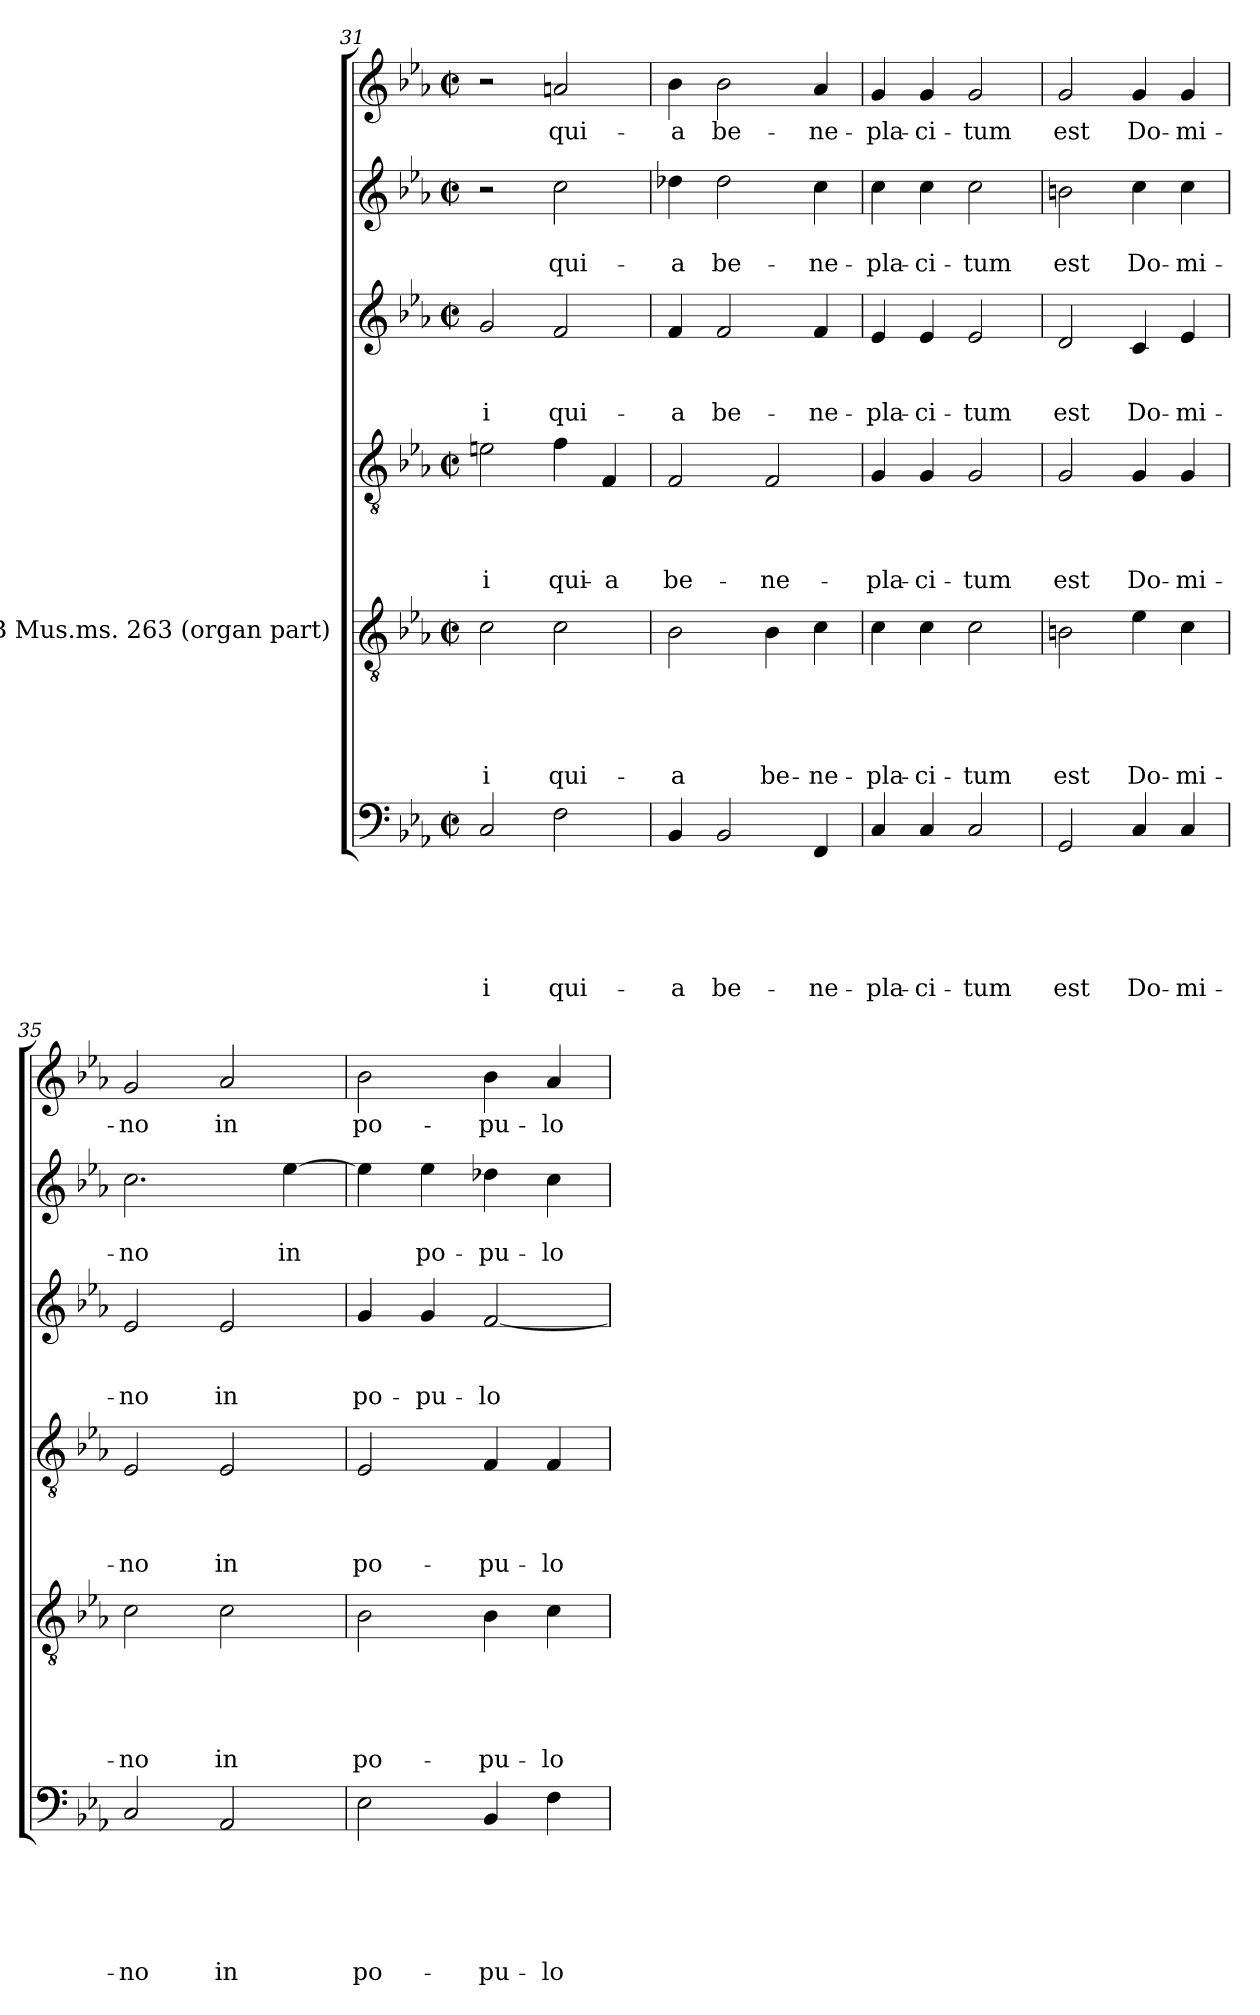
**kern	**text	**text	**text	**text	**text	**text	**kern	**text	**text	**text	**text	**text	**kern	**text	**text	**text	**text	**kern	**text	**text	**text	**kern	**text	**text	**kern	**text
*part6	*part6	*part6	*part6	*part6	*part6	*part6	*part5	*part5	*part5	*part5	*part5	*part5	*part4	*part4	*part4	*part4	*part4	*part3	*part3	*part3	*part3	*part2	*part2	*part2	*part1	*part1
*staff6	*staff6	*staff6	*staff6	*staff6	*staff6	*staff6	*staff5	*staff5	*staff5	*staff5	*staff5	*staff5	*staff4	*staff4	*staff4	*staff4	*staff4	*staff3	*staff3	*staff3	*staff3	*staff2	*staff2	*staff2	*staff1	*staff1
*	*	*	*	*	*	*	*I"BSB Mus.ms. 263 (organ part)	*	*	*	*	*	*	*	*	*	*	*	*	*	*	*	*	*	*	*
!!LO:PB:g=z
*clefF4	*	*	*	*	*	*	*clefGv2	*	*	*	*	*	*clefGv2	*	*	*	*	*clefG2	*	*	*	*clefG2	*	*	*clefG2	*
*k[b-e-a-]	*	*	*	*	*	*	*k[b-e-a-]	*	*	*	*	*	*k[b-e-a-]	*	*	*	*	*k[b-e-a-]	*	*	*	*k[b-e-a-]	*	*	*k[b-e-a-]	*
*E-:	*	*	*	*	*	*	*E-:	*	*	*	*	*	*E-:	*	*	*	*	*E-:	*	*	*	*E-:	*	*	*E-:	*
*M2/2	*	*	*	*	*	*	*M2/2	*	*	*	*	*	*M2/2	*	*	*	*	*M2/2	*	*	*	*M2/2	*	*	*M2/2	*
*met(c|)	*	*	*	*	*	*	*met(c|)	*	*	*	*	*	*met(c|)	*	*	*	*	*met(c|)	*	*	*	*met(c|)	*	*	*met(c|)	*
=31	=31	=31	=31	=31	=31	=31	=31	=31	=31	=31	=31	=31	=31	=31	=31	=31	=31	=31	=31	=31	=31	=31	=31	=31	=31	=31
!	!	!	!	!	!	!LO:LY:b	!	!	!	!	!	!LO:LY:b	!	!	!	!	!LO:LY:b	!	!	!	!LO:LY:b	!	!	!	!	!
2C/	.	.	.	.	.	-i	2c\	.	.	.	.	-i	2en\	.	.	.	-i	2g/	.	.	-i	2r	.	.	2r	.
!	!	!	!	!	!	!LO:LY:b	!	!	!	!	!	!LO:LY:b	!	!	!	!	!LO:LY:b	!	!	!	!LO:LY:b	!	!	!LO:LY:b	!	!LO:LY:b
2F\	.	.	.	.	.	qui-	2c\	.	.	.	.	qui-	4f\	.	.	.	qui-	2f/	.	.	qui-	2cc\	.	qui-	2an/	qui-
!	!	!	!	!	!	!	!	!	!	!	!	!	!	!	!	!	!LO:LY:b	!	!	!	!	!	!	!	!	!
.	.	.	.	.	.	.	.	.	.	.	.	.	4F/	.	.	.	-a	.	.	.	.	.	.	.	.	.
=32	=32	=32	=32	=32	=32	=32	=32	=32	=32	=32	=32	=32	=32	=32	=32	=32	=32	=32	=32	=32	=32	=32	=32	=32	=32	=32
!	!	!	!	!	!	!LO:LY:b	!	!	!	!	!	!LO:LY:b	!	!	!	!	!LO:LY:b	!	!	!	!LO:LY:b	!	!	!LO:LY:b	!	!LO:LY:b
4BB-/	.	.	.	.	.	-a	2B-\	.	.	.	.	-a	2F/	.	.	.	be-	4f/	.	.	-a	4dd-X\	.	-a	4b-\	-a
!	!	!	!	!	!	!LO:LY:b	!	!	!	!	!	!	!	!	!	!	!	!	!	!	!LO:LY:b	!	!	!LO:LY:b	!	!LO:LY:b
2BB-/	.	.	.	.	.	be-	.	.	.	.	.	.	.	.	.	.	.	2f/	.	.	be-	2dd-\	.	be-	2b-\	be-
!	!	!	!	!	!	!	!	!	!	!	!	!LO:LY:b	!	!	!	!	!LO:LY:b	!	!	!	!	!	!	!	!	!
.	.	.	.	.	.	.	4B-\	.	.	.	.	be-	2F/	.	.	.	-ne-	.	.	.	.	.	.	.	.	.
!	!	!	!	!	!	!LO:LY:b	!	!	!	!	!	!LO:LY:b	!	!	!	!	!	!	!	!	!LO:LY:b	!	!	!LO:LY:b	!	!LO:LY:b
4FF/	.	.	.	.	.	-ne-	4c\	.	.	.	.	-ne-	.	.	.	.	.	4f/	.	.	-ne-	4cc\	.	-ne-	4a-/	-ne-
=33	=33	=33	=33	=33	=33	=33	=33	=33	=33	=33	=33	=33	=33	=33	=33	=33	=33	=33	=33	=33	=33	=33	=33	=33	=33	=33
!	!	!	!	!	!	!LO:LY:b	!	!	!	!	!	!LO:LY:b	!	!	!	!	!LO:LY:b	!	!	!	!LO:LY:b	!	!	!LO:LY:b	!	!LO:LY:b
4C/	.	.	.	.	.	-pla-	4c\	.	.	.	.	-pla-	4G/	.	.	.	-pla-	4e-/	.	.	-pla-	4cc\	.	-pla-	4g/	-pla-
!	!	!	!	!	!	!LO:LY:b	!	!	!	!	!	!LO:LY:b	!	!	!	!	!LO:LY:b	!	!	!	!LO:LY:b	!	!	!LO:LY:b	!	!LO:LY:b
4C/	.	.	.	.	.	-ci-	4c\	.	.	.	.	-ci-	4G/	.	.	.	-ci-	4e-/	.	.	-ci-	4cc\	.	-ci-	4g/	-ci-
!	!	!	!	!	!	!LO:LY:b	!	!	!	!	!	!LO:LY:b	!	!	!	!	!LO:LY:b	!	!	!	!LO:LY:b	!	!	!LO:LY:b	!	!LO:LY:b
2C/	.	.	.	.	.	-tum	2c\	.	.	.	.	-tum	2G/	.	.	.	-tum	2e-/	.	.	-tum	2cc\	.	-tum	2g/	-tum
=34	=34	=34	=34	=34	=34	=34	=34	=34	=34	=34	=34	=34	=34	=34	=34	=34	=34	=34	=34	=34	=34	=34	=34	=34	=34	=34
!	!	!	!	!	!	!LO:LY:b	!	!	!	!	!	!LO:LY:b	!	!	!	!	!LO:LY:b	!	!	!	!LO:LY:b	!	!	!LO:LY:b	!	!LO:LY:b
2GG/	.	.	.	.	.	est	2Bn\	.	.	.	.	est	2G/	.	.	.	est	2d/	.	.	est	2bn\	.	est	2g/	est
!	!	!	!	!	!	!LO:LY:b	!	!	!	!	!	!LO:LY:b	!	!	!	!	!LO:LY:b	!	!	!	!LO:LY:b	!	!	!LO:LY:b	!	!LO:LY:b
4C/	.	.	.	.	.	Do-	4e-\	.	.	.	.	Do-	4G/	.	.	.	Do-	4c/	.	.	Do-	4cc\	.	Do-	4g/	Do-
!	!	!	!	!	!	!LO:LY:b	!	!	!	!	!	!LO:LY:b	!	!	!	!	!LO:LY:b	!	!	!	!LO:LY:b	!	!	!LO:LY:b	!	!LO:LY:b
4C/	.	.	.	.	.	-mi-	4c\	.	.	.	.	-mi-	4G/	.	.	.	-mi-	4e-/	.	.	-mi-	4cc\	.	-mi-	4g/	-mi-
=35	=35	=35	=35	=35	=35	=35	=35	=35	=35	=35	=35	=35	=35	=35	=35	=35	=35	=35	=35	=35	=35	=35	=35	=35	=35	=35
!	!	!	!	!	!	!LO:LY:b	!	!	!	!	!	!LO:LY:b	!	!	!	!	!LO:LY:b	!	!	!	!LO:LY:b	!	!	!LO:LY:b	!	!LO:LY:b
2C/	.	.	.	.	.	-no	2c\	.	.	.	.	-no	2E-/	.	.	.	-no	2e-/	.	.	-no	2.cc\	.	-no	2g/	-no
!	!	!	!	!	!	!LO:LY:b	!	!	!	!	!	!LO:LY:b	!	!	!	!	!LO:LY:b	!	!	!	!LO:LY:b	!	!	!	!	!LO:LY:b
2AA-/	.	.	.	.	.	in	2c\	.	.	.	.	in	2E-/	.	.	.	in	2e-/	.	.	in	.	.	.	2a-/	in
!	!	!	!	!	!	!	!	!	!	!	!	!	!	!	!	!	!	!	!	!	!	!	!	!LO:LY:b	!	!
.	.	.	.	.	.	.	.	.	.	.	.	.	.	.	.	.	.	.	.	.	.	[<4ee-\	.	in	.	.
!!LO:LB:g=z
=36	=36	=36	=36	=36	=36	=36	=36	=36	=36	=36	=36	=36	=36	=36	=36	=36	=36	=36	=36	=36	=36	=36	=36	=36	=36	=36
!	!	!	!	!	!	!LO:LY:b	!	!	!	!	!	!LO:LY:b	!	!	!	!	!LO:LY:b	!	!	!	!LO:LY:b	!	!	!	!	!LO:LY:b
2E-\	.	.	.	.	.	po-	2B-\	.	.	.	.	po-	2E-/	.	.	.	po-	4g/	.	.	po-	4ee-\]	.	.	2b-\	po-
!	!	!	!	!	!	!	!	!	!	!	!	!	!	!	!	!	!	!	!	!	!LO:LY:b	!	!	!LO:LY:b	!	!
.	.	.	.	.	.	.	.	.	.	.	.	.	.	.	.	.	.	4g/	.	.	-pu-	4ee-\	.	po-	.	.
!	!	!	!	!	!	!LO:LY:b	!	!	!	!	!	!LO:LY:b	!	!	!	!	!LO:LY:b	!	!	!	!LO:LY:b	!	!	!LO:LY:b	!	!LO:LY:b
4BB-/	.	.	.	.	.	-pu-	4B-\	.	.	.	.	-pu-	4F/	.	.	.	-pu-	[<2f/	.	.	-lo	4dd-X\	.	-pu-	4b-\	-pu-
!	!	!	!	!	!	!LO:LY:b	!	!	!	!	!	!LO:LY:b	!	!	!	!	!LO:LY:b	!	!	!	!	!	!	!LO:LY:b	!	!LO:LY:b
4F\	.	.	.	.	.	-lo	4c\	.	.	.	.	-lo	4F/	.	.	.	-lo	.	.	.	.	4cc\	.	-lo	4a-/	-lo
=	=	=	=	=	=	=	=	=	=	=	=	=	=	=	=	=	=	=	=	=	=	=	=	=	=	=
*-	*-	*-	*-	*-	*-	*-	*-	*-	*-	*-	*-	*-	*-	*-	*-	*-	*-	*-	*-	*-	*-	*-	*-	*-	*-	*-
